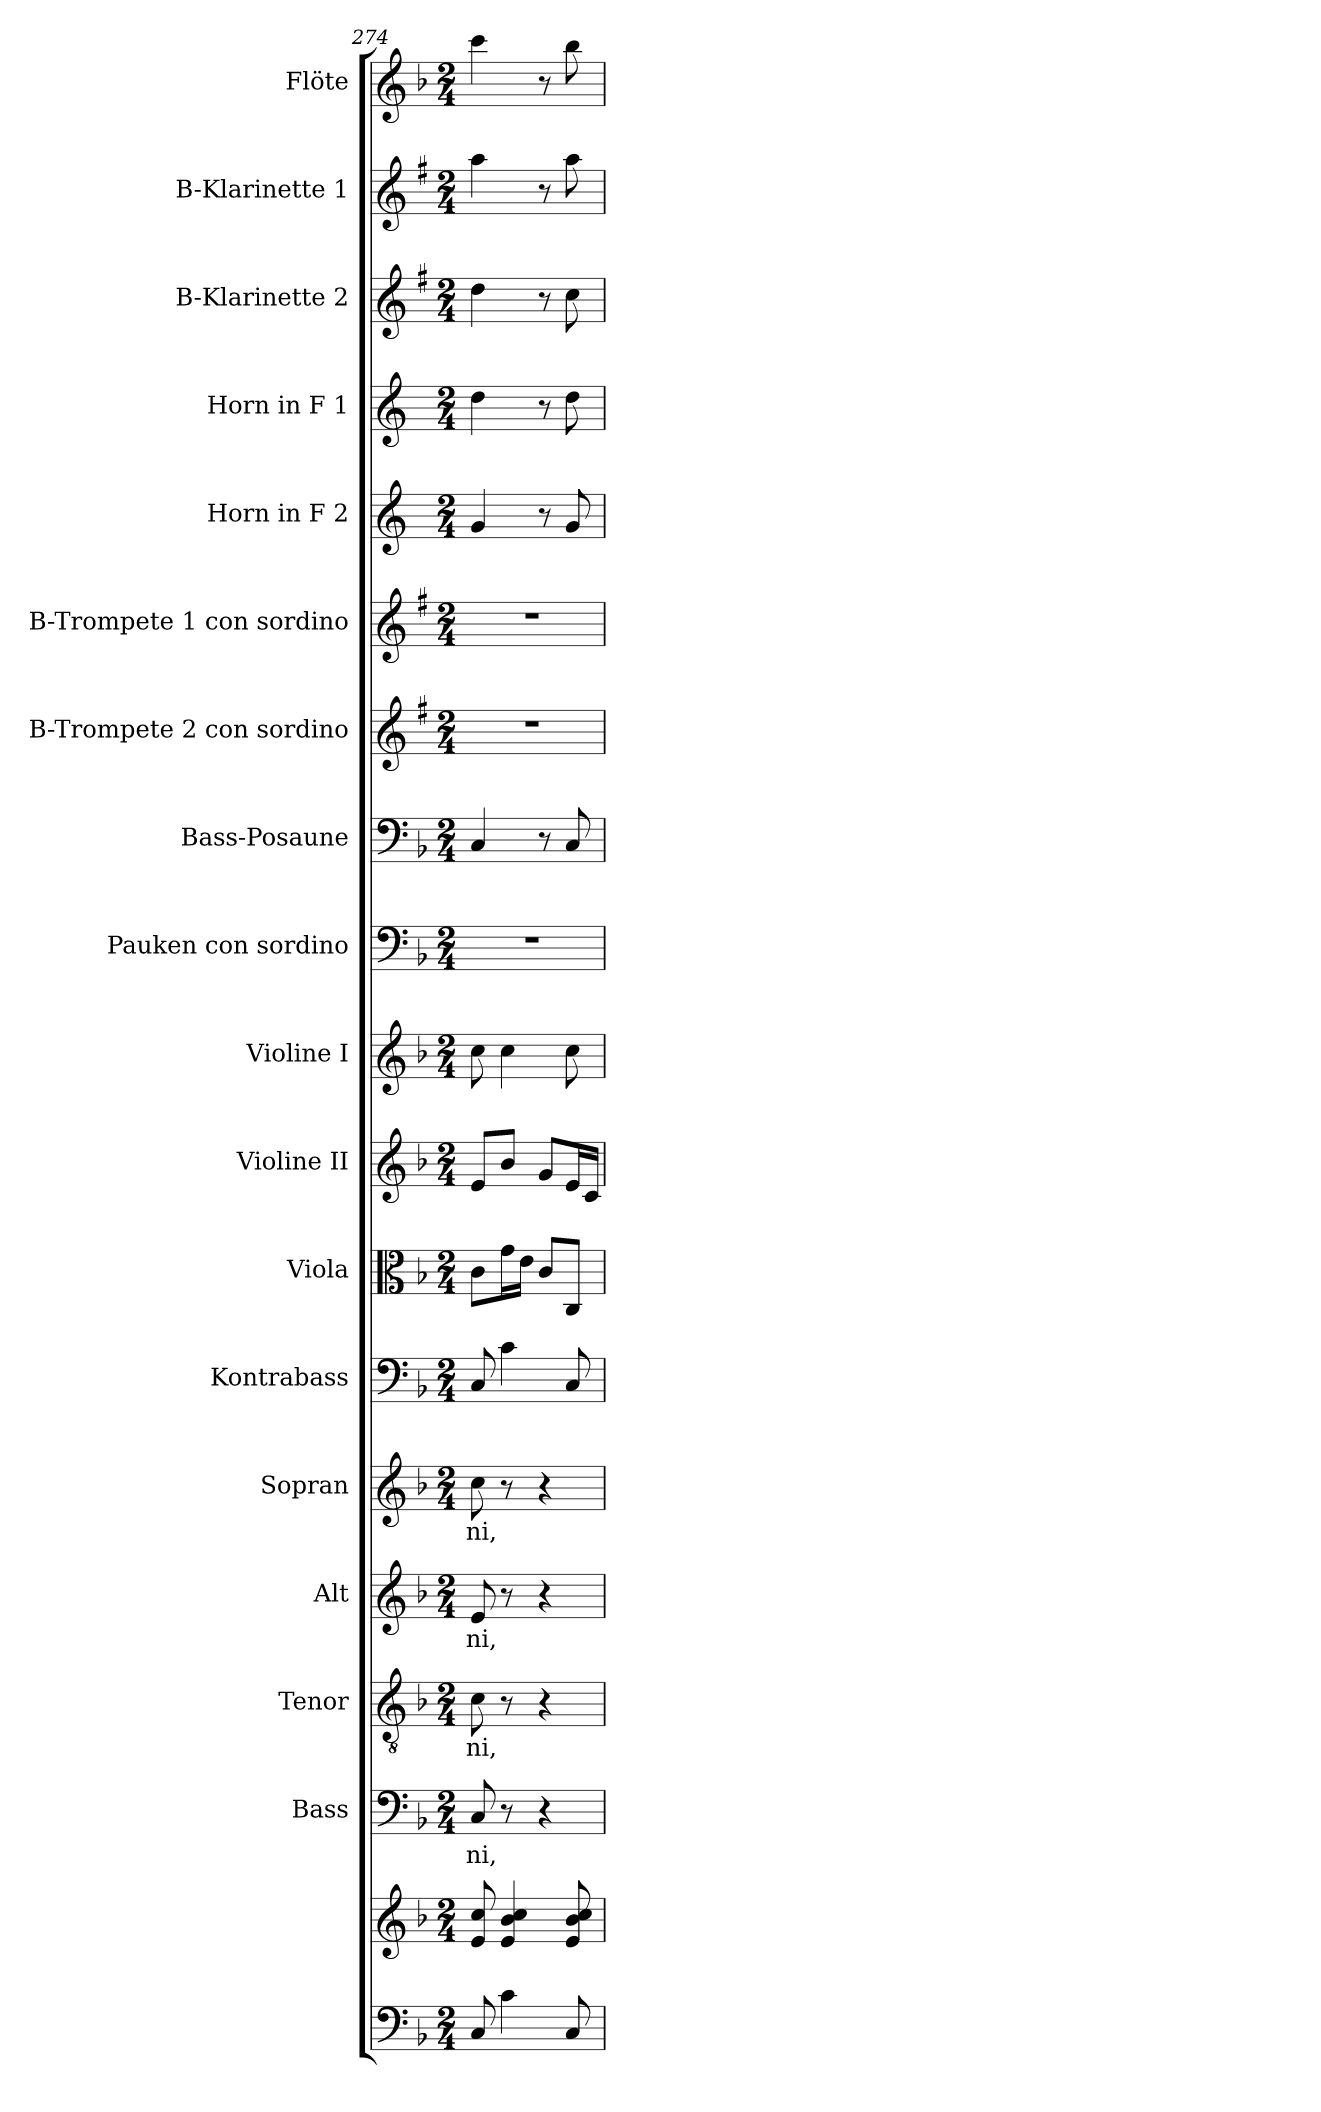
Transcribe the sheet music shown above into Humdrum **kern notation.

**kern	**kern	**kern	**text	**kern	**text	**kern	**text	**kern	**text	**kern	**kern	**kern	**kern	**kern	**kern	**kern	**kern	**kern	**kern	**kern	**kern	**kern
*part18	*part18	*part17	*part17	*part16	*part16	*part15	*part15	*part14	*part14	*part13	*part12	*part11	*part10	*part9	*part8	*part7	*part6	*part5	*part4	*part3	*part2	*part1
*staff19	*staff18	*staff17	*staff17	*staff16	*staff16	*staff15	*staff15	*staff14	*staff14	*staff13	*staff12	*staff11	*staff10	*staff9	*staff8	*staff7	*staff6	*staff5	*staff4	*staff3	*staff2	*staff1
*	*	*I"Bass	*	*I"Tenor	*	*I"Alt	*	*I"Sopran	*	*I"Kontrabass	*I"Viola	*I"Violine II	*I"Violine I	*I"Pauken con sordino	*I"Bass-Posaune	*I"B-Trompete 2 con sordino	*I"B-Trompete 1 con sordino	*I"Horn in F 2	*I"Horn in F 1	*I"B-Klarinette 2	*I"B-Klarinette 1	*I"Flöte
*	*	*I'B.	*	*I'T.	*	*I'A.	*	*I'S.	*	*I'Kb.	*I'Vla.	*I'Vl. II	*I'Vl. I	*I'Pk.	*I'B. Pos.	*I'B Trp. 2	*I'B Trp. 1	*	*	*I'B Kl. 2	*I'B Kl. 1	*I'Fl.
*clefF4	*clefG2	*clefF4	*	*clefGv2	*	*clefG2	*	*clefG2	*	*clefF4	*clefC3	*clefG2	*clefG2	*clefF4	*clefF4	*clefG2	*clefG2	*clefG2	*clefG2	*clefG2	*clefG2	*clefG2
*	*	*	*	*	*	*	*	*	*	*ITrd7c12	*	*	*	*	*	*ITrd1c2	*ITrd1c2	*ITrd4c7	*ITrd4c7	*ITrd1c2	*ITrd1c2	*
*k[b-]	*k[b-]	*k[b-]	*	*k[b-]	*	*k[b-]	*	*k[b-]	*	*k[b-]	*k[b-]	*k[b-]	*k[b-]	*k[b-]	*k[b-]	*k[b-]	*k[b-]	*k[b-]	*k[b-]	*k[b-]	*k[b-]	*k[b-]
*F:	*F:	*F:	*	*F:	*	*F:	*	*F:	*	*F:	*F:	*F:	*F:	*F:	*F:	*F:	*F:	*F:	*F:	*F:	*F:	*F:
*M2/4	*M2/4	*M2/4	*	*M2/4	*	*M2/4	*	*M2/4	*	*M2/4	*M2/4	*M2/4	*M2/4	*M2/4	*M2/4	*M2/4	*M2/4	*M2/4	*M2/4	*M2/4	*M2/4	*M2/4
=274	=274	=274	=274	=274	=274	=274	=274	=274	=274	=274	=274	=274	=274	=274	=274	=274	=274	=274	=274	=274	=274	=274
!	!	!	!LO:LY:b	!	!LO:LY:b	!	!LO:LY:b	!	!LO:LY:b	!	!	!	!	!	!	!	!	!	!	!	!	!
8C/	8e/ 8cc/	8C/	-ni,	8c\	-ni,	8e/	-ni,	8cc\	-ni,	8CC/	8c\L	8e/L	8cc\	2r	4C/	2r	2r	4c/	4g\	4cc\	4gg\	4ccc\
4c\	4e/ 4b-/ 4cc/	8r	.	8r	.	8r	.	8r	.	4C\	16g\L	8b-/J	4cc\	.	.	.	.	.	.	.	.	.
.	.	.	.	.	.	.	.	.	.	.	16e\JJ	.	.	.	.	.	.	.	.	.	.	.
.	.	4r	.	4r	.	4r	.	4r	.	.	8c/L	8g/L	.	.	8r	.	.	8r	8r	8r	8r	8r
8C/	8e/ 8b-/ 8cc/	.	.	.	.	.	.	.	.	8CC/	8C/J	16e/L	8cc\	.	8C/	.	.	8c/	8g\	8b-\	8gg\	8bb-\
.	.	.	.	.	.	.	.	.	.	.	.	16c/JJ	.	.	.	.	.	.	.	.	.	.
=	=	=	=	=	=	=	=	=	=	=	=	=	=	=	=	=	=	=	=	=	=	=
*-	*-	*-	*-	*-	*-	*-	*-	*-	*-	*-	*-	*-	*-	*-	*-	*-	*-	*-	*-	*-	*-	*-
